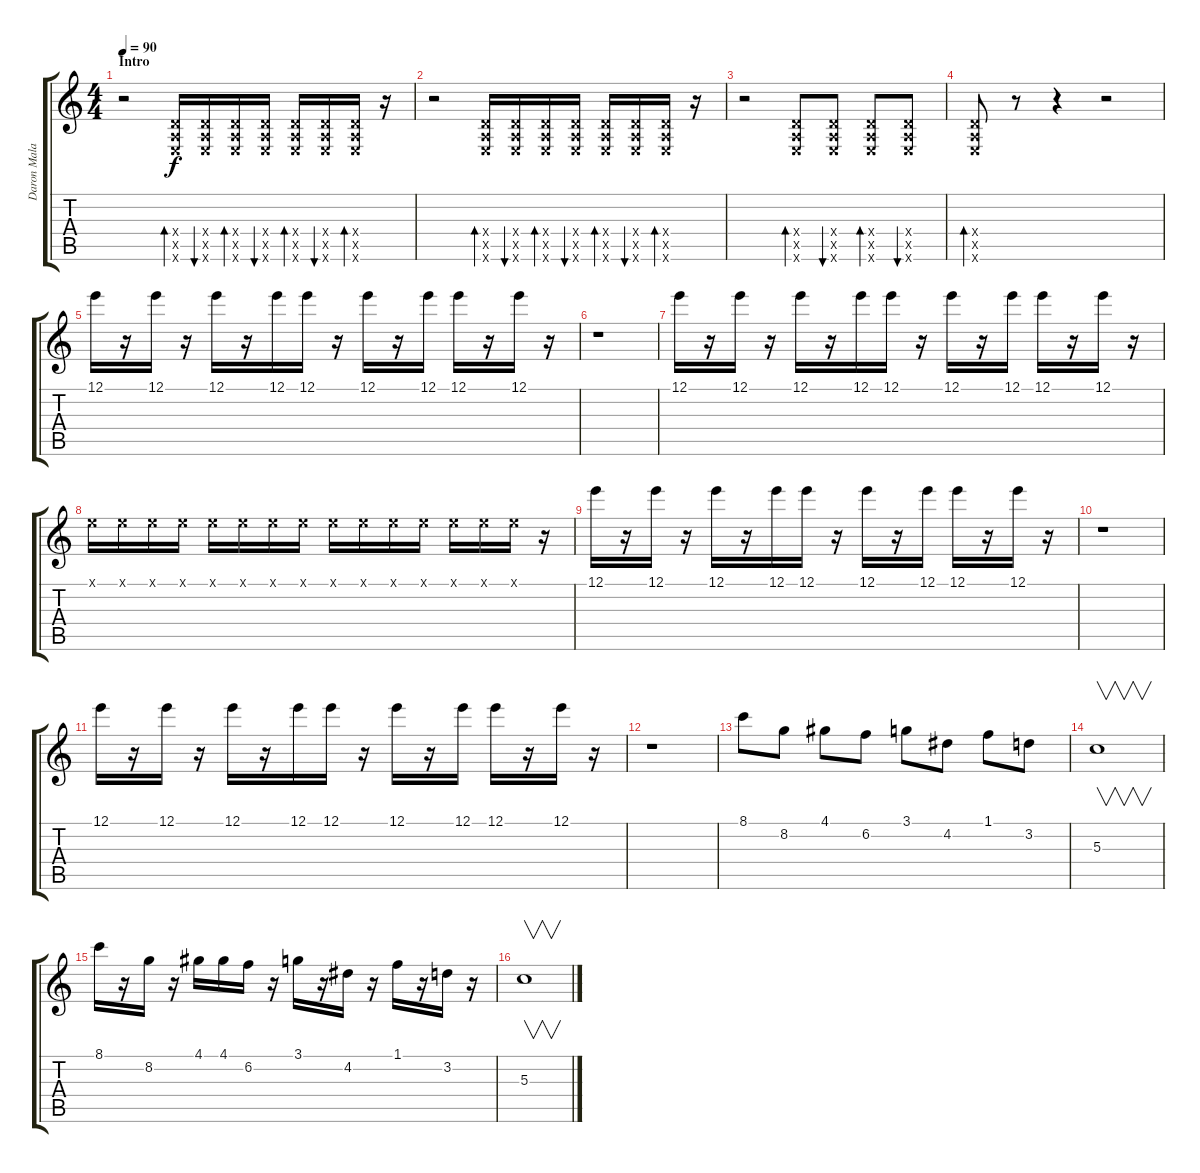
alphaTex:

\track ("Daron Malakian" "Daron Mala") {instrument distortionguitar}
\staff {score tabs}
\tuning (E4 B3 G3 D3 A2 E2) {hide}
\ts (4 4)
\section ("" "Intro")
\tempo 90
\clef g2
\ks c
r.2{dy f instrument distortionguitar} (0.4{x} 0.5{x} 0.6{x}).16{bd 60} (0.4{x} 0.5{x} 0.6{x}).16{bu 60} (0.4{x} 0.5{x} 0.6{x}).16{bd 60} (0.4{x} 0.5{x} 0.6{x}).16{bu 60} (0.4{x} 0.5{x} 0.6{x}).16{bd 60} (0.4{x} 0.5{x} 0.6{x}).16{bu 60} (0.4{x} 0.5{x} 0.6{x}).16{bd 60} r.16 |
r.2 (0.4{x} 0.5{x} 0.6{x}).16{bd 60} (0.4{x} 0.5{x} 0.6{x}).16{bu 60} (0.4{x} 0.5{x} 0.6{x}).16{bd 60} (0.4{x} 0.5{x} 0.6{x}).16{bu 60} (0.4{x} 0.5{x} 0.6{x}).16{bd 60} (0.4{x} 0.5{x} 0.6{x}).16{bu 60} (0.4{x} 0.5{x} 0.6{x}).16{bd 60} r.16 |
r.2 (0.4{x} 0.5{x} 0.6{x}).8{bd 60} (0.4{x} 0.5{x} 0.6{x}).8{bu 60} (0.4{x} 0.5{x} 0.6{x}).8{bd 60} (0.4{x} 0.5{x} 0.6{x}).8{bu 60} |
(0.4{x} 0.5{x} 0.6{x}).8{bd 60} r.8 r.4 r.2 |
12.1.16 r.16 12.1.16 r.16 12.1.16 r.16 12.1.16 12.1.16 r.16 12.1.16 r.16 12.1.16 12.1.16 r.16 12.1.16 r.16 |
r.1 |
12.1.16 r.16 12.1.16 r.16 12.1.16 r.16 12.1.16 12.1.16 r.16 12.1.16 r.16 12.1.16 12.1.16 r.16 12.1.16 r.16 |
0.1{x}.16 0.1{x}.16 0.1{x}.16 0.1{x}.16 0.1{x}.16 0.1{x}.16 0.1{x}.16 0.1{x}.16 0.1{x}.16 0.1{x}.16 0.1{x}.16 0.1{x}.16 0.1{x}.16 0.1{x}.16 0.1{x}.16 r.16 |
12.1.16 r.16 12.1.16 r.16 12.1.16 r.16 12.1.16 12.1.16 r.16 12.1.16 r.16 12.1.16 12.1.16 r.16 12.1.16 r.16 |
r.1 |
12.1.16 r.16 12.1.16 r.16 12.1.16 r.16 12.1.16 12.1.16 r.16 12.1.16 r.16 12.1.16 12.1.16 r.16 12.1.16 r.16 |
r.1 |
8.1.8 8.2.8 4.1.8 6.2.8 3.1.8 4.2.8 1.1.8 3.2.8 |
5.3.1{v} |
8.1.16 r.16 8.2.16 r.16 4.1.16 4.1.16 6.2.16 r.16 3.1.16 r.16 4.2.16 r.16 1.1.16 r.16 3.2.16 r.16 |
5.3.1{v}
